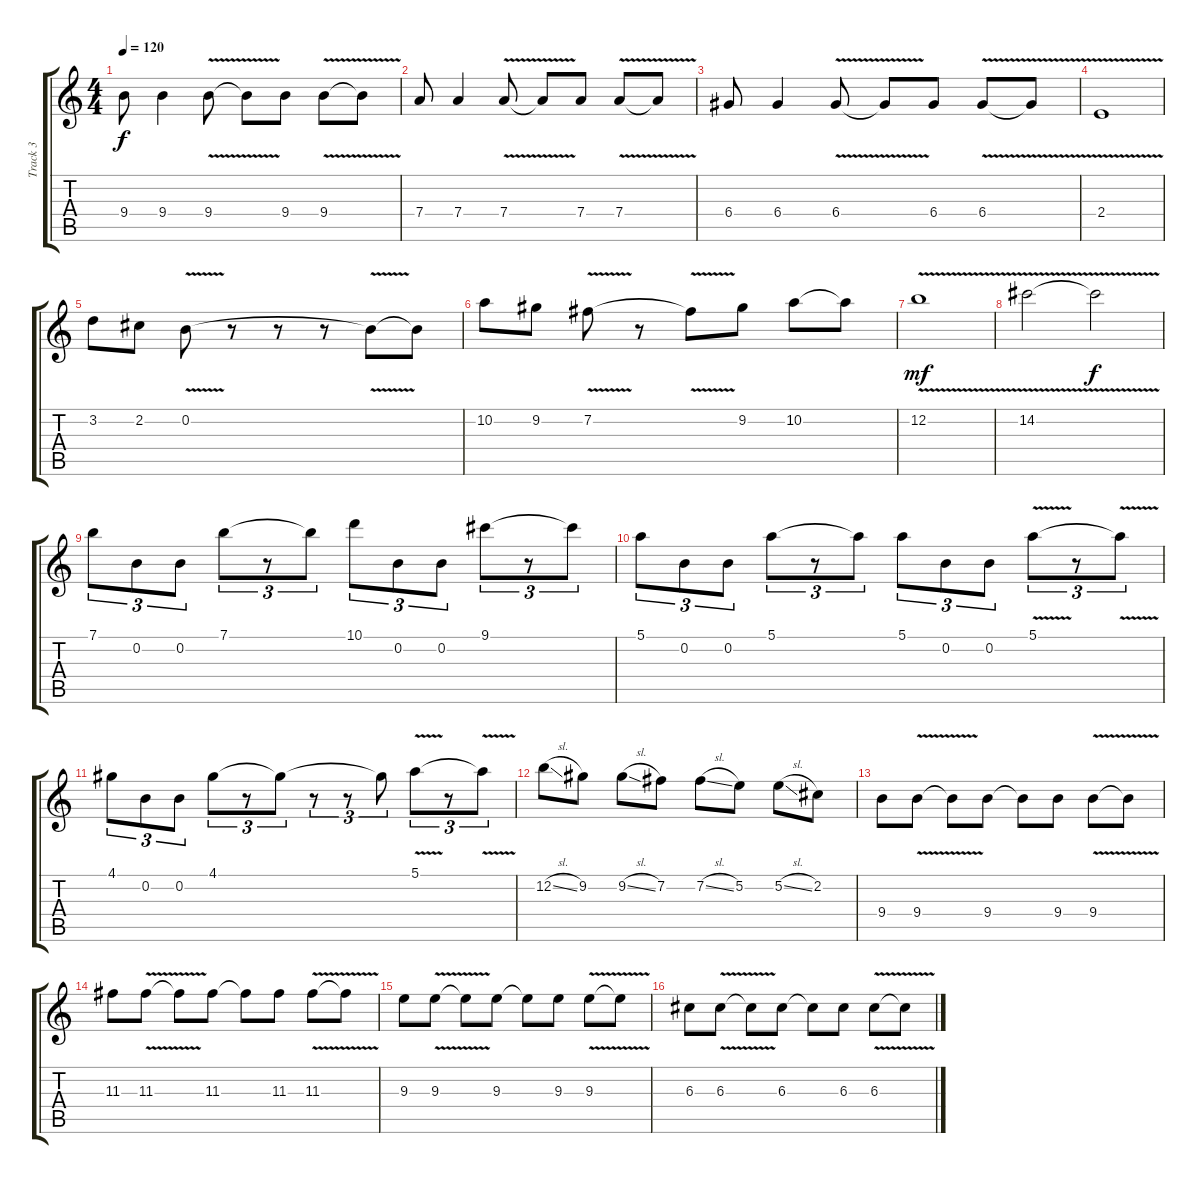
\track ("Track 3" "Track 3") {instrument distortionguitar}
\staff {score tabs}
\tuning (E4 B3 G3 D3 A2 E2) {hide}
\ts (4 4)
\tempo 120
\clef g2
\ks c
9.4.8{dy f} 9.4.4 9.4{v}.8 9.4{t}.8 9.4.8 9.4{v}.8 9.4{t}.8 |
7.4.8 7.4.4 7.4{v}.8 7.4{t}.8 7.4.8 7.4{v}.8 7.4{t}.8 |
6.4.8 6.4.4 6.4{v}.8 6.4{t}.8 6.4.8 6.4{v}.8 6.4{t}.8 |
2.4{v}.1 |
3.2.8 2.2.8 0.2{v}.8 r.8 r.8 r.8 0.2{t}.8 0.2{t}.8 |
10.2.8 9.2.8 7.2{v}.8 r.8 7.2{t}.8 9.2.8 10.2.8 10.2{t}.8 |
12.2{v}.1{dy mf} |
14.2{v}.2 14.2{t}.2{dy f} |
7.1.8{tu (3 2)} 0.2.8{tu (3 2)} 0.2.8{tu (3 2)} 7.1.8{tu (3 2)} r.8{tu (3 2)} 7.1{t}.8{tu (3 2)} 10.1.8{tu (3 2)} 0.2.8{tu (3 2)} 0.2.8{tu (3 2)} 9.1.8{tu (3 2)} r.8{tu (3 2)} 9.1{t}.8{tu (3 2)} |
5.1.8{tu (3 2)} 0.2.8{tu (3 2)} 0.2.8{tu (3 2)} 5.1.8{tu (3 2)} r.8{tu (3 2)} 5.1{t}.8{tu (3 2)} 5.1.8{tu (3 2)} 0.2.8{tu (3 2)} 0.2.8{tu (3 2)} 5.1{v}.8{tu (3 2)} r.8{tu (3 2)} 5.1{t}.8{tu (3 2)} |
4.1.8{tu (3 2)} 0.2.8{tu (3 2)} 0.2.8{tu (3 2)} 4.1.8{tu (3 2)} r.8{tu (3 2)} 4.1{t}.8{tu (3 2)} r.8{tu (3 2)} r.8{tu (3 2)} 4.1{t}.8{tu (3 2)} 5.1{v}.8{tu (3 2)} r.8{tu (3 2)} 5.1{t}.8{tu (3 2)} |
12.2{sl}.8 9.2.8 9.2{sl}.8 7.2.8 7.2{sl}.8 5.2.8 5.2{sl}.8 2.2.8 |
9.4.8 9.4{v}.8 9.4{t}.8 9.4.8 9.4{t}.8 9.4.8 9.4{v}.8 9.4{t}.8 |
11.3.8 11.3{v}.8 11.3{t}.8 11.3.8 11.3{t}.8 11.3.8 11.3{v}.8 11.3{t}.8 |
9.3.8 9.3{v}.8 9.3{t}.8 9.3.8 9.3{t}.8 9.3.8 9.3{v}.8 9.3{t}.8 |
6.3.8 6.3{v}.8 6.3{t}.8 6.3.8 6.3{t}.8 6.3.8 6.3{v}.8 6.3{t}.8
